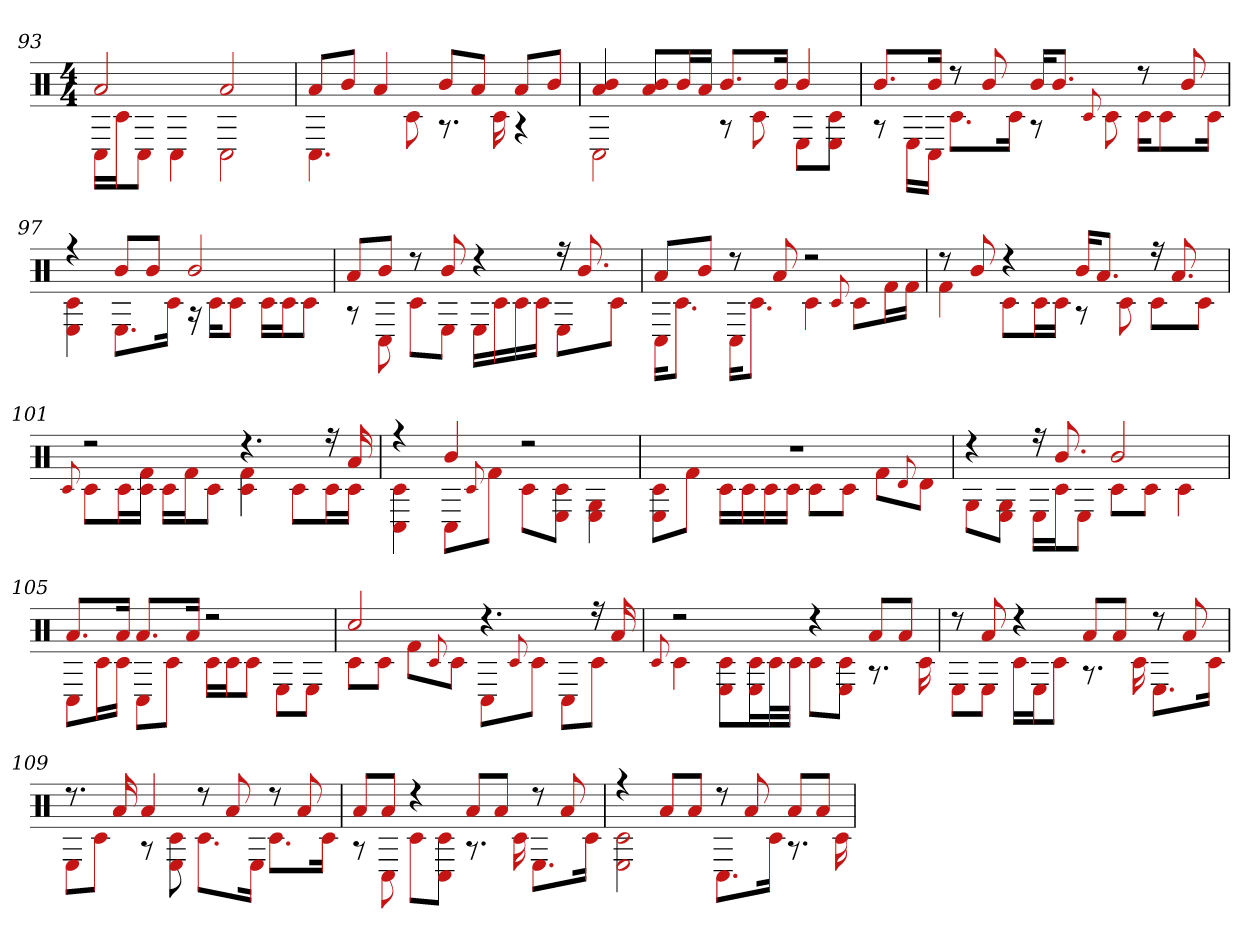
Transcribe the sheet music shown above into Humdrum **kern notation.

**kern
*part1
*staff1
*clefX
*k[]
*M4/4
=93
*^
2a	16C#LL
.	16c#J
.	8C#J
.	4C#
2a	2C#
=94	=94
8aL	4.C#
8bJ	.
4a	.
.	8c#
8bL	8.r
8aJ	.
.	16c#
8aL	4r
8bJ	.
=95	=95
4b 4a	2C#
8a 8bL	.
16bL	.
16aJJ	.
8.bL	8r
.	8c#
16bJk	.
4b	8EL
.	8E 8c#J
=96	=96
8.bL	8r
.	16ELL
16bJk	16C#JJ
8r	8.c#L
8b	.
.	16c#Jk
16bKL	8r
8.bJ	.
.	8qqc#
.	8c#
8r	16c#KL
.	8c#
8b	.
.	16c#Jk
=97	=97
4r	4E 4c#
8bL	8.EL
8bJ	.
.	16c#Jk
2b	16r
.	16c#KL
.	8c#J
.	16c#LL
.	16c#J
.	8c#J
=98	=98
8aL	8r
8bJ	8C#
8r	8c#L
8b	8EJ
4r	16ELL
.	16c#
.	16c#
.	16c#JJ
16r	8EL
8.b	.
.	8c#J
=99	=99
8aL	16C#KL
.	8.c#J
8bJ	.
8r	16C#KL
.	8.c#J
8a	.
2r	4c#
.	8qqc#
.	8c#L
.	16f#L
.	16f#JJ
=100	=100
8r	4f#
8b	.
4r	8c#L
.	16c#L
.	16c#JJ
16bKL	8r
8.aJ	.
.	8c#
16r	8c#L
8.a	.
.	8c#J
=101	=101
.	8qqc#
2r	8c#L
.	16c#L
.	16f# 16c#JJ
.	16c#LL
.	16f#J
.	8c#J
4.r	4f# 4c#
.	8c#L
16r	16c#L
16a	16c#JJ
=102	=102
4r	4C# 4c#
4b	8C#L
.	8qqc#
.	8f#J
2r	8c#L
.	8c# 8EJ
.	4E 4G
=103	=103
1r	8c# 8EL
.	8f#J
.	16c#LL
.	16c#
.	16c#
.	16c#JJ
.	8c#L
.	8c#J
.	8f#L
.	8qqd
.	8dJ
=104	=104
4r	8GL
.	8G 8EJ
16r	16ELL
8.b	16c#J
.	8EJ
2b	8c#L
.	8c#J
.	4c#
=105	=105
8.aL	8C#L
.	16c#L
16aJk	16c#JJ
8.aL	8C#L
.	8c#J
16aJk	.
2r	16c#LL
.	16c#J
.	8c#J
.	8EL
.	8EJ
=106	=106
2cc#	8c#L
.	8c#J
.	8f#L
.	8qqc#
.	8c#J
4.r	8C#L
.	8qqc#
.	8c#J
.	8C#L
16r	8c#J
16a	.
=107	=107
.	8qqc#
2r	4c#
.	8c# 8EL
.	16E 16c#L
.	32c#L
.	32c#JJJ
4r	8c#L
.	8E 8c#J
8aL	8.r
8aJ	.
.	16c#
=108	=108
8r	8EL
8a	8EJ
4r	16c#LL
.	16EJ
.	8c#J
8aL	8.r
8aJ	.
.	16c#
8r	8.EL
8a	.
.	16c#Jk
=109	=109
8.r	8EL
.	8c#J
16a	.
4a	8r
.	8c# 8E
8r	8.c#L
8a	.
.	16EJk
8r	8.c#L
8a	.
.	16c#Jk
=110	=110
8aL	8r
8aJ	8C#
4r	8c#L
.	8C# 8c#J
8aL	8.r
8aJ	.
.	16c#
8r	8.EL
8a	.
.	16c#Jk
=111	=111
4r	2E 2c#
8aL	.
8aJ	.
8r	8.C#L
8a	.
.	16c#Jk
8aL	8.r
8aJ	.
.	16c#
*v	*v
=
*-
